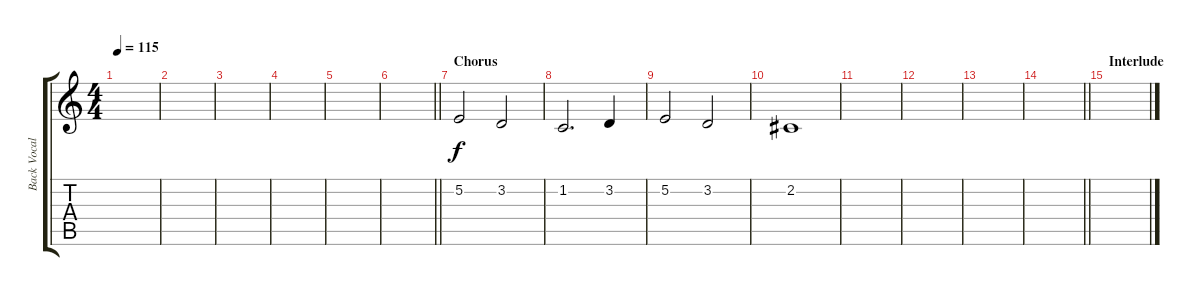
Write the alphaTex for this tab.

\track ("Back Vocals" "Back Vocal") {instrument tenorsax}
\staff {score tabs}
\tuning (E4 B3 G3 D3 A2 E2) {hide}
\ts (4 4)
\tempo 115
\clef g2
\ks c
|
|
|
|
|
\barLineRight lightlight
|
\section ("" "Chorus")
5.2.2 3.2.2 |
1.2.2{d} 3.2.4 |
5.2.2 3.2.2 |
2.2.1 |
|
|
|
\barLineRight lightlight
|
\section ("" "Interlude")
